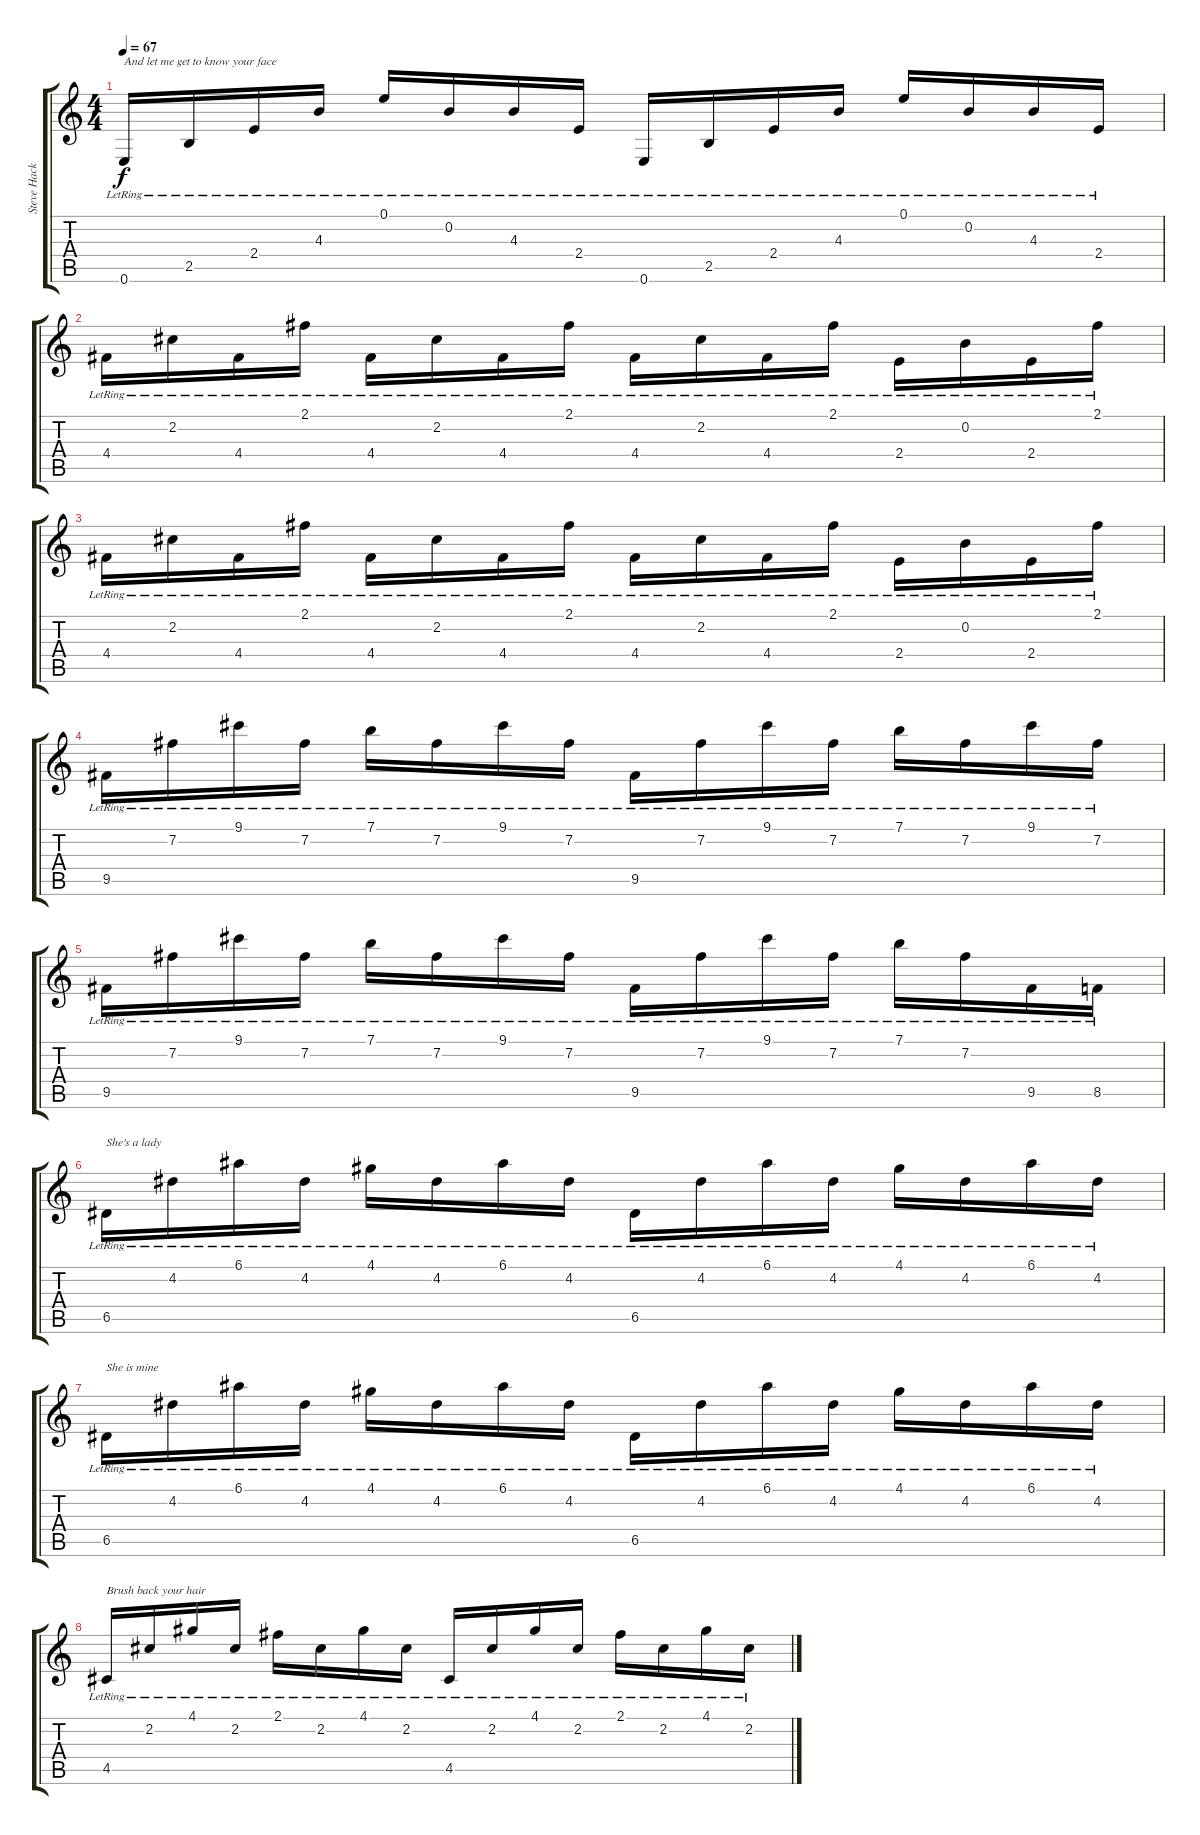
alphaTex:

\track ("Steve Hackett (clean guitar solo)" "Steve Hack") {instrument electricguitarjazz}
\staff {score tabs}
\tuning (E4 B3 G3 D3 A2 E2) {hide}
\ts (4 4)
\tempo 67
\clef g2
\ks c
0.6{lr}.16{txt "And let me get to know your face" dy f} 2.5{lr}.16 2.4{lr}.16 4.3{lr}.16 0.1{lr}.16 0.2{lr}.16 4.3{lr}.16 2.4{lr}.16 0.6{lr}.16 2.5{lr}.16 2.4{lr}.16 4.3{lr}.16 0.1{lr}.16 0.2{lr}.16 4.3{lr}.16 2.4{lr}.16 |
4.4{lr}.16 2.2{lr}.16 4.4{lr}.16 2.1{lr}.16 4.4{lr}.16 2.2{lr}.16 4.4{lr}.16 2.1{lr}.16 4.4{lr}.16 2.2{lr}.16 4.4{lr}.16 2.1{lr}.16 2.4{lr}.16 0.2{lr}.16 2.4{lr}.16 2.1{lr}.16 |
4.4{lr}.16 2.2{lr}.16 4.4{lr}.16 2.1{lr}.16 4.4{lr}.16 2.2{lr}.16 4.4{lr}.16 2.1{lr}.16 4.4{lr}.16 2.2{lr}.16 4.4{lr}.16 2.1{lr}.16 2.4{lr}.16 0.2{lr}.16 2.4{lr}.16 2.1{lr}.16 |
9.5{lr}.16 7.2{lr}.16 9.1{lr}.16 7.2{lr}.16 7.1{lr}.16 7.2{lr}.16 9.1{lr}.16 7.2{lr}.16 9.5{lr}.16 7.2{lr}.16 9.1{lr}.16 7.2{lr}.16 7.1{lr}.16 7.2{lr}.16 9.1{lr}.16 7.2{lr}.16 |
9.5{lr}.16 7.2{lr}.16 9.1{lr}.16 7.2{lr}.16 7.1{lr}.16 7.2{lr}.16 9.1{lr}.16 7.2{lr}.16 9.5{lr}.16 7.2{lr}.16 9.1{lr}.16 7.2{lr}.16 7.1{lr}.16 7.2{lr}.16 9.5{lr}.16 8.5{lr}.16 |
6.5{lr}.16{txt "She's a lady"} 4.2{lr}.16 6.1{lr}.16 4.2{lr}.16 4.1{lr}.16 4.2{lr}.16 6.1{lr}.16 4.2{lr}.16 6.5{lr}.16 4.2{lr}.16 6.1{lr}.16 4.2{lr}.16 4.1{lr}.16 4.2{lr}.16 6.1{lr}.16 4.2{lr}.16 |
6.5{lr}.16{txt "She is mine"} 4.2{lr}.16 6.1{lr}.16 4.2{lr}.16 4.1{lr}.16 4.2{lr}.16 6.1{lr}.16 4.2{lr}.16 6.5{lr}.16 4.2{lr}.16 6.1{lr}.16 4.2{lr}.16 4.1{lr}.16 4.2{lr}.16 6.1{lr}.16 4.2{lr}.16 |
4.5{lr}.16{txt "Brush back your hair"} 2.2{lr}.16 4.1{lr}.16 2.2{lr}.16 2.1{lr}.16 2.2{lr}.16 4.1{lr}.16 2.2{lr}.16 4.5{lr}.16 2.2{lr}.16 4.1{lr}.16 2.2{lr}.16 2.1{lr}.16 2.2{lr}.16 4.1{lr}.16 2.2{lr}.16
